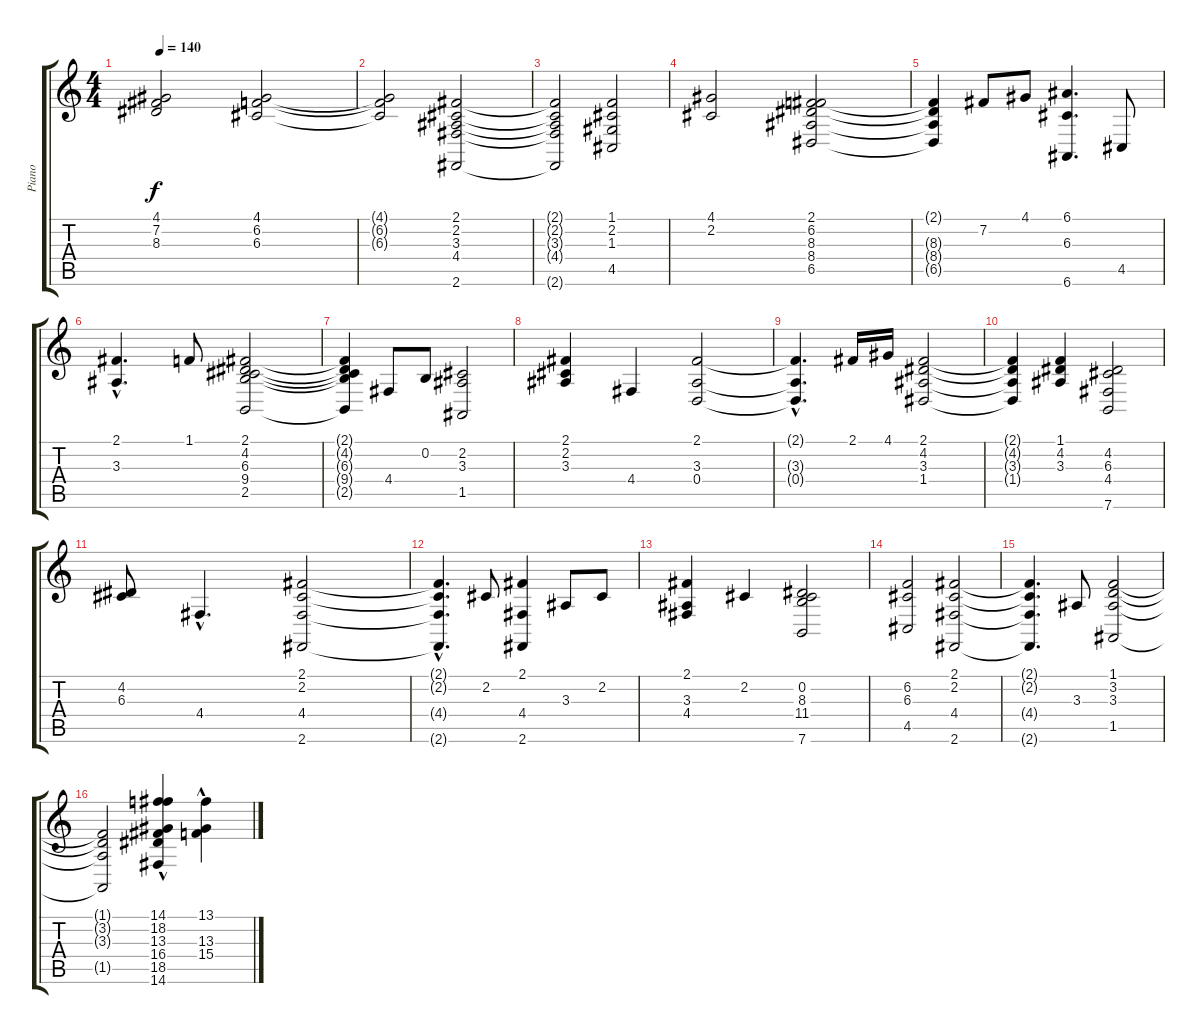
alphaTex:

\track ("Piano" "Piano") {instrument acousticgrandpiano}
\staff {score tabs}
\tuning (E4 B3 G3 D3 A2 E2) {hide}
\ts (4 4)
\tempo 140
\clef g2
\ks c
(4.1 7.2 8.3).2{dy f} (4.1 6.2 6.3).2 |
(4.1{t} 6.2{t} 6.3{t}).2 (2.1 2.2 3.3 4.4 2.6).2 |
(2.1{t} 2.2{t} 3.3{t} 4.4{t} 2.6{t}).2 (1.1 2.2 1.3 4.5).2 |
(4.1 2.2).2 (2.1 6.2 8.3 8.4 6.5).2 |
(2.1{t} 8.3{t} 8.4{t} 6.5{t}).4 7.2.8 4.1.8 (6.1 6.3 6.6).4{d} 4.5.8 |
(2.1{hac} 3.3).4{d} 1.1.8 (2.1 4.2 6.3 9.4 2.5).2 |
(2.1{t} 4.2{t} 6.3{t} 9.4{t} 2.5{t}).4 4.4.8 0.2.8 (2.2 3.3 1.5).2 |
(2.1 2.2 3.3).4 4.4.4 (2.1 3.3 0.4).2 |
(2.1{hac t} 3.3{t} 0.4{t}).4{d} 2.1.16 4.1.16 (2.1 4.2 3.3 1.4).2 |
(2.1{t} 4.2{t} 3.3{t} 1.4{t}).4 (1.1 4.2 3.3).4 (4.2 6.3 4.4 7.6).2 |
(4.2 6.3).8 4.4{hac}.4{d} (2.1 2.2 4.4 2.6).2 |
(2.1{t} 2.2{hac t} 4.4{t} 2.6{t}).4{d} 2.2.8 (2.1 4.4 2.6).4 3.3.8 2.2.8 |
(2.1 3.3 4.4).4 2.2.4 (0.2 8.3 11.4 7.6).2 |
(6.2 6.3 4.5).2 (2.1 2.2 4.4 2.6).2 |
(2.1{t} 2.2{t} 4.4{t} 2.6{t}).4{d} 3.3.8 (1.1 3.2 3.3 1.5).2 |
(1.1{t} 3.2{t} 3.3{t} 1.5{t}).2 (14.1{hac} 18.2 13.3 16.4 18.5 14.6).4 (13.1{hac} 13.3{hac} 15.4).4
